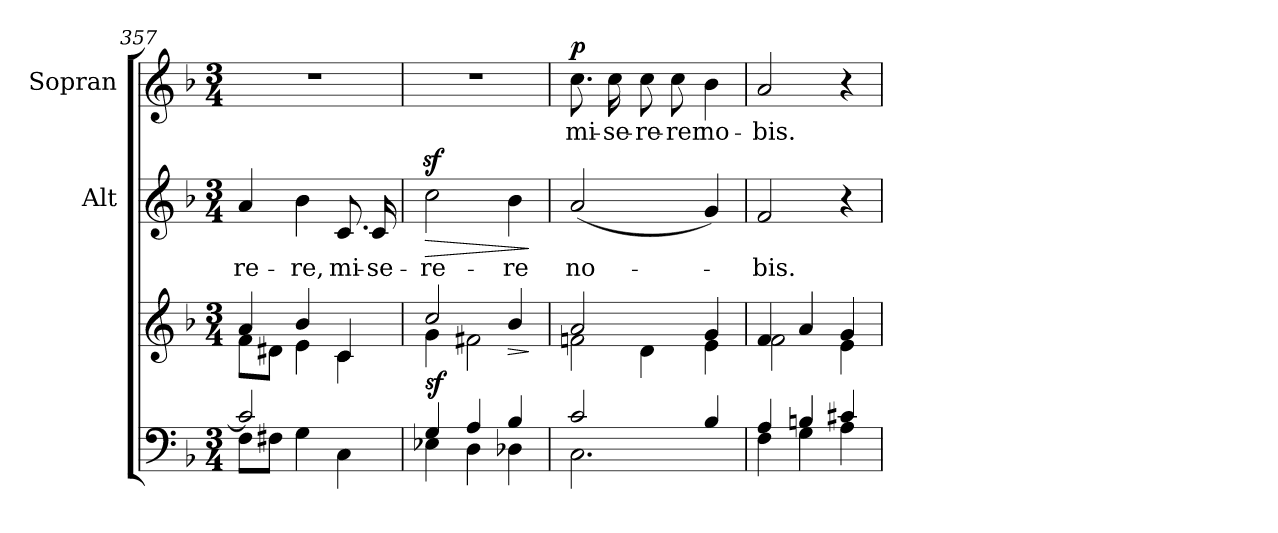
**kern	**kern	**dynam	**kern	**text	**dynam	**kern	**text	**dynam
*part3	*part3	*part3	*part2	*part2	*part2	*part1	*part1	*part1
*staff4	*staff3	*staff3/4	*staff2	*staff2	*staff2	*staff1	*staff1	*staff1
*	*	*	*I"Alt	*	*	*I"Sopran	*	*
*	*	*	*I'A.	*	*	*I'S.	*	*
*clefF4	*clefG2	*	*clefG2	*	*	*clefG2	*	*
*k[b-]	*k[b-]	*	*k[b-]	*	*	*k[b-]	*	*
*F:	*F:	*	*F:	*	*	*F:	*	*
*M3/4	*M3/4	*	*M3/4	*	*	*M3/4	*	*
=357	=357	=357	=357	=357	=357	=357	=357	=357
*^	*^	*	*	*	*	*	*	*
!	!	!	!	!	!	!LO:LY:b	!	!	!	!
2c/]	8F\L	4a/	8f\L	.	4a/	-re-	.	2.r	.	.
.	8F#X\J	.	8d#X\J	.	.	.	.	.	.	.
!	!	!	!	!	!	!LO:LY:b	!	!	!	!
.	4G\	4b-/	4e\	.	4b-\	-re,	.	.	.	.
!	!	!	!	!	!	!LO:LY:b	!	!	!	!
4ryy	4C\	4c/	4c\	.	8.c/	mi-	.	.	.	.
!	!	!	!	!	!	!LO:LY:b	!	!	!	!
.	.	.	.	.	16c/	-se-	.	.	.	.
=358	=358	=358	=358	=358	=358	=358	=358	=358	=358	=358
!	!	!	!	!LO:DY:b	!	!LO:LY:b	!LO:HP:b	!	!	!
4G/	4E-X\	2cc/	4g\	sf	2ccz>\	-re-	>	2.r	.	.
4A/	4D\	.	2f#X\	.	.	.	.	.	.	.
!	!	!	!	!LO:HP:b	!	!LO:LY:b	!	!	!	!
4B-/	4D-X\	4b-/	.	>	4b-\	-re	.	.	.	.
*v	*v	*	*	*	*	*	*	*	*	*
*	*v	*v	*	*	*	*	*	*	*
.	.	]	.	.	]	.	.	.
=359	=359	=359	=359	=359	=359	=359	=359	=359
*^	*^	*	*	*	*	*	*	*
*	*	*	*^	*	*	*	*	*	*	*
!	!	!	!	!	!	!	!LO:LY:b	!	!	!LO:LY:b	!LO:DY:a
2c/	2.C\	2a/	2fn\	4ryy	.	(<2a/	no-	.	8.cc\	mi-	p
!	!	!	!	!	!	!	!	!	!	!LO:LY:b	!
.	.	.	.	.	.	.	.	.	16cc\	-se-	.
!	!	!	!	!	!	!	!	!	!	!LO:LY:b	!
.	.	.	.	4d\	.	.	.	.	8cc\	-re-	.
!	!	!	!	!	!	!	!	!	!	!LO:LY:b	!
.	.	.	.	.	.	.	.	.	8cc\	-rer	.
!	!	!	!	!	!	!	!	!	!	!LO:LY:b	!
4B-/	.	4g/	4e\	4ryy	.	4g/)	.	.	4b-\	no-	.
=360	=360	=360	=360	=360	=360	=360	=360	=360	=360	=360	=360
!	!	!	!	!	!	!	!LO:LY:b	!	!	!LO:LY:b	!
*	*	*	*v	*v	*	*	*	*	*	*	*
4A/	4F\	4f/	2f\	.	2f/	-bis.	.	2a/	-bis.	.
4Bn/	4G\	4a/	.	.	.	.	.	.	.	.
4c#X/	4A\	4g/	4e\	.	4r	.	.	4r	.	.
*v	*v	*	*	*	*	*	*	*	*	*
*	*v	*v	*	*	*	*	*	*	*
=	=	=	=	=	=	=	=	=
*-	*-	*-	*-	*-	*-	*-	*-	*-
